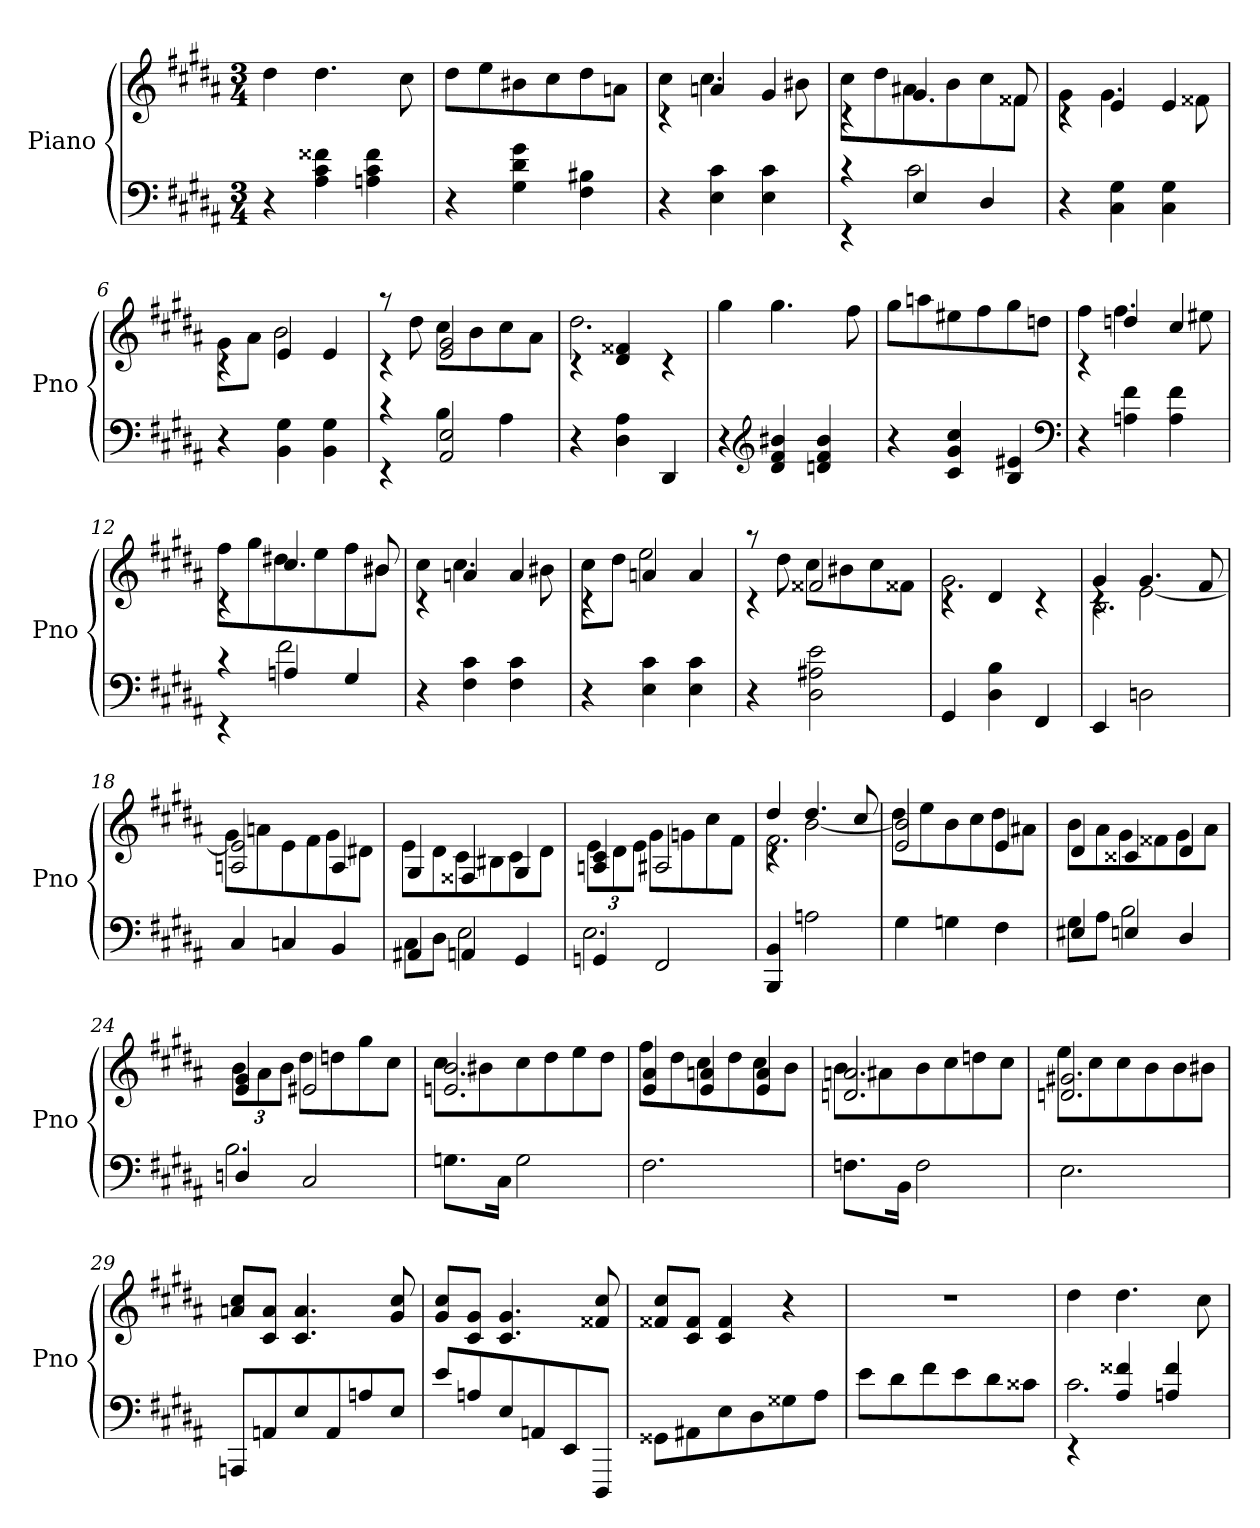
**kern	**kern
*part1	*part1
*staff2	*staff1
*I"Piano	*
*I'Pno	*
*clefF4	*clefG2
*k[f#c#g#d#a#]	*k[f#c#g#d#a#]
*g#:	*g#:
*M3/4	*M3/4
=1	=1
4r	4dd#
4A# 4c# 4f##X	4.dd#
4An 4c# 4f##	.
.	8cc#
=2	=2
4r	8dd#L
.	8ee
4G# 4d# 4g#	8b#X
.	8cc#
4F# 4B#X	8dd#
.	8anJ
=3	=3
*	*^
4r	4rc	4cc#
4E 4c#	4an	4.cc#
4E 4c#	4g#	.
.	.	8b#X
=4	=4	=4
*^	*	*
4rEE	4rc	4rc	8cc#L
.	.	.	8dd#
4E	2c#	4.g#	8a#X
.	.	.	8b
4D#	.	.	8cc#
.	.	8f##X	8f##XJ
*v	*v	*	*
=5	=5	=5
4r	4rc	4g#
4C# 4G#	4e	4.g#
4C# 4G#	4e	.
.	.	8f##X
=6	=6	=6
4r	4rc	8g#L
.	.	8a#J
4BB 4G#	4e	2b
4BB 4G#	4e	.
=7	=7	=7
*^	*	*
4rEE	4rc	4rc	8raa
.	.	.	8dd#
2AA# 2E	4B	2e 2g#	8cc#L
.	.	.	8b
.	4A#	.	8cc#
.	.	.	8a#J
*v	*v	*	*
=8	=8	=8
4r	4rc	2.dd#
4D# 4A#	4d# 4f##X	.
4DD#	4rc	.
*	*v	*v
=9	=9
4r	4gg#
*clefG2	*
4d# 4f# 4b#X	4.gg#
4dn 4f# 4b#	.
.	8ff#
=10	=10
4r	8gg#L
.	8aan
4c# 4g# 4cc#	8ee#X
.	8ff#
4B 4e#X	8gg#
.	8ddnJ
*clefF4	*
=11	=11
*	*^
4r	4rc	4ff#
4An 4f#	4ddn	4.ff#
4A 4f#	4cc#	.
.	.	8ee#X
=12	=12	=12
*^	*	*
4rEE	4rc	4rc	8ff#L
.	.	.	8gg#
4An	2f#	4.cc#	8dd#X
.	.	.	8ee
4G#	.	.	8ff#
.	.	8b#X	8b#XJ
*v	*v	*	*
=13	=13	=13
4r	4rc	4cc#
4F# 4c#	4an	4.cc#
4F# 4c#	4a	.
.	.	8b#X
=14	=14	=14
4r	4rc	8cc#L
.	.	8dd#J
4E 4c#	4an	2ee
4E 4c#	4a	.
=15	=15	=15
4r	4rc	8raa
.	.	8dd#
2D# 2A#X 2e	2f##X	8cc#L
.	.	8b#X
.	.	8cc#
.	.	8f##XJ
=16	=16	=16
4GG#	4rc	2.g#
4D# 4B	4d#	.
4FF#	4rc	.
=17	=17	=17
*	*	*^
4EE	2.B\	4rc	4g#
2Dn	.	[2e	4.g#
.	.	.	8f#
*	*	*v	*v
=18	=18	=18
4C#	2An 2e]	8g#L
.	.	8an
4Cn	.	8e
.	.	8f#
4BB	4A	8g#
.	.	8d#XJ
=19	=19	=19
*^	*	*
4AA#X	8C#L	4G#	8eL
.	8D#J	.	8d#
4AAn	2E	4F##X	8c#
.	.	.	8B#X
4GG#	.	4G#	8c#
.	.	.	8d#J
=20	=20	=20	=20
4GGn	2.E	4An 4c#	12eL
.	.	.	12d#
.	.	.	12eJ
2FF#	.	2A#X	8g#L
.	.	.	8gn
.	.	.	8cc#
.	.	.	8f#J
*v	*v	*	*
=21	=21	=21
*	*	*^
4BBB 4BB	2.f#\	4rc	4dd#
2An	.	[2b	4.dd#
.	.	.	8cc#
*	*	*v	*v
=22	=22	=22
4G#	2e 2b]	8dd#L
.	.	8ee
4Gn	.	8b
.	.	8cc#
4F#	4e	8dd#
.	.	8a#XJ
=23	=23	=23
*^	*	*
4E#X	8G#L	4d#	8bL
.	8A#J	.	8a#
4En	2B	4c##X	8g#
.	.	.	8f##X
4D#	.	4d#	8g#
.	.	.	8a#J
=24	=24	=24	=24
4Dn	2.B	4e 4g#	12bL
.	.	.	12a#
.	.	.	12bJ
2C#	.	2e#X	8dd#L
.	.	.	8ddn
.	.	.	8gg#
.	.	.	8cc#J
*v	*v	*	*
=25	=25	=25
8.GnL	2.en 2.b	8cc#L
.	.	8b#X
16C#Jk	.	.
2G	.	8cc#
.	.	8dd#
.	.	8ee
.	.	8dd#J
=26	=26	=26
2.F#	4e 4a#	8ff#L
.	.	8dd#
.	4e 4an	8cc#
.	.	8dd#
.	4e 4a	8cc#
.	.	8bJ
=27	=27	=27
8.FnL	2.dn 2.an	8bL
.	.	8a#X
16BBJk	.	.
2F	.	8b
.	.	8cc#
.	.	8ddn
.	.	8cc#J
=28	=28	=28
2.E	2.dn 2.g#X	8eeL
.	.	8cc#
.	.	8cc#
.	.	8b
.	.	8b
.	.	8b#XJ
*	*v	*v
=29	=29
8AAAnL	8an 8cc#L
8AAn	8c# 8aJ
8E	4.c# 4.a
8AA	.
8An	.
8EJ	8g# 8cc#
=30	=30
8eL	8g# 8cc#L
8An	8c# 8g#J
8E	4.c# 4.g#
8AAn	.
8EE	.
8DDD#J	8f##X 8cc#
=31	=31
8GG##XL	8f##X 8cc#L
8AA#X	8c# 8f##J
8E	4c# 4f##
8D#	.
8G##X	4r
8A#J	.
=32	=32
8eL	2.r
8d#	.
8f#	.
8e	.
8d#	.
8c##XJ	.
=33	=33
*^	*
4rEE	2.c#	4dd#
4A# 4f##X	.	4.dd#
4An 4f##	.	.
.	.	8cc#
*v	*v	*
=	=
*-	*-
